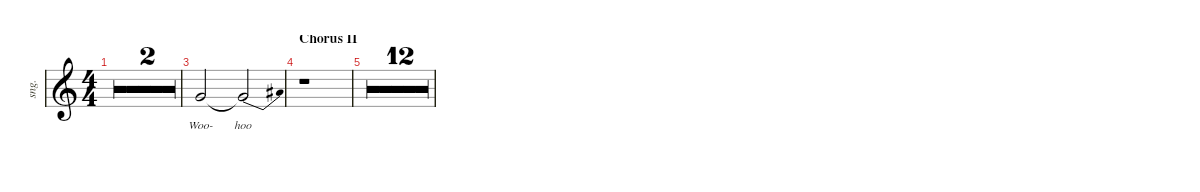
\defaultSystemsLayout 4
\hideDynamics
\bracketExtendMode nobrackets
\otherSystemsTrackNameOrientation horizontal
\track ("V. Harmony 3" "sng.") {multiBarRest instrument voiceoohs}
\staff {score}
\tuning (Eb4 Bb3 Gb3 Db3 Ab2 Eb2)
\ts (4 4)
\tempo 208
\clef g2
\ks c
r.1{dy mf beam Down} |
r.1{beam Down} |
4.1.2{lyrics (0 "Woo-") lyrics (1 "") lyrics (2 "") lyrics (3 "") lyrics (4 "") beam Up} 4.1{be (bend 6 0 15 6) t}.2{lyrics (0 "hoo") lyrics (1 "") lyrics (2 "") lyrics (3 "") lyrics (4 "") beam Up} |
\section ("" "Chorus II")
r.1{beam Down} |
r.1{beam Down} |
r.1{beam Down} |
r.1{beam Down} |
r.1{beam Down} |
r.1{beam Down} |
r.1{beam Down} |
r.1{beam Down} |
r.1{beam Down} |
r.1{beam Down} |
r.1{beam Down} |
r.1{beam Down} |
r.1{beam Down}
